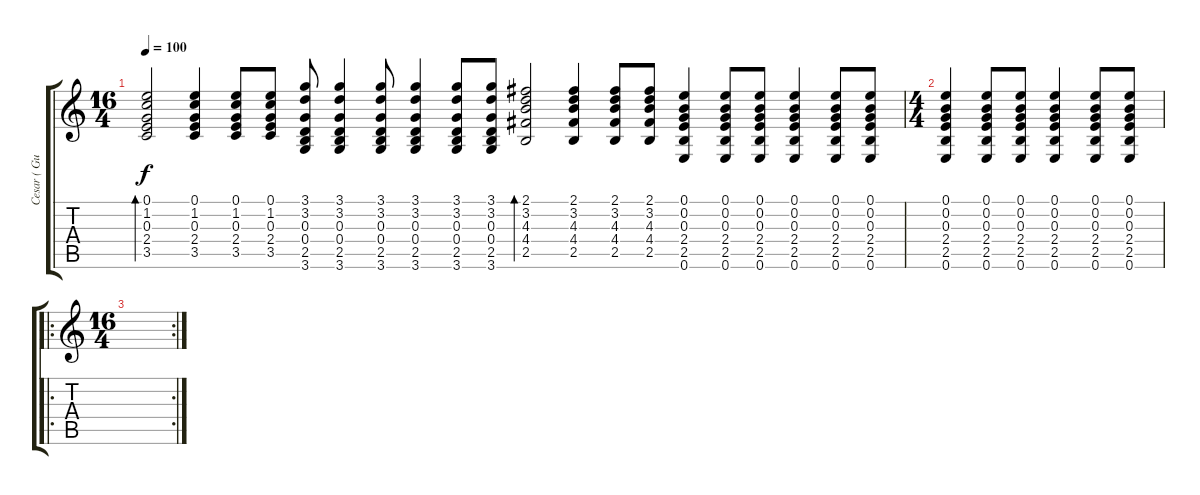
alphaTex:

\track ("Cesar ( Guitarra Acustica Nylon )" "Cesar ( Gu") {instrument acousticguitarnylon}
\staff {score tabs}
\tuning (E4 B3 G3 D3 A2 E2) {hide}
\ts (16 4)
\tempo 100
\clef g2
\ks c
(0.1 1.2 0.3 2.4 3.5).2{bd 60 dy f} (0.1 1.2 0.3 2.4 3.5).4 (0.1 1.2 0.3 2.4 3.5).8 (0.1 1.2 0.3 2.4 3.5).8 (3.1 3.2 0.3 0.4 2.5 3.6).8 (3.1 3.2 0.3 0.4 2.5 3.6).4 (3.1 3.2 0.3 0.4 2.5 3.6).8 (3.1 3.2 0.3 0.4 2.5 3.6).4 (3.1 3.2 0.3 0.4 2.5 3.6).8 (3.1 3.2 0.3 0.4 2.5 3.6).8 (2.1 3.2 4.3 4.4 2.5).2{bd 60} (2.1 3.2 4.3 4.4 2.5).4 (2.1 3.2 4.3 4.4 2.5).8 (2.1 3.2 4.3 4.4 2.5).8 (0.1 0.2 0.3 2.4 2.5 0.6).4 (0.1 0.2 0.3 2.4 2.5 0.6).8 (0.1 0.2 0.3 2.4 2.5 0.6).8 (0.1 0.2 0.3 2.4 2.5 0.6).4 (0.1 0.2 0.3 2.4 2.5 0.6).8 (0.1 0.2 0.3 2.4 2.5 0.6).8 |
\ts (4 4)
(0.1 0.2 0.3 2.4 2.5 0.6).4 (0.1 0.2 0.3 2.4 2.5 0.6).8 (0.1 0.2 0.3 2.4 2.5 0.6).8 (0.1 0.2 0.3 2.4 2.5 0.6).4 (0.1 0.2 0.3 2.4 2.5 0.6).8 (0.1 0.2 0.3 2.4 2.5 0.6).8 |
\ro
\rc 2
\ts (16 4)
